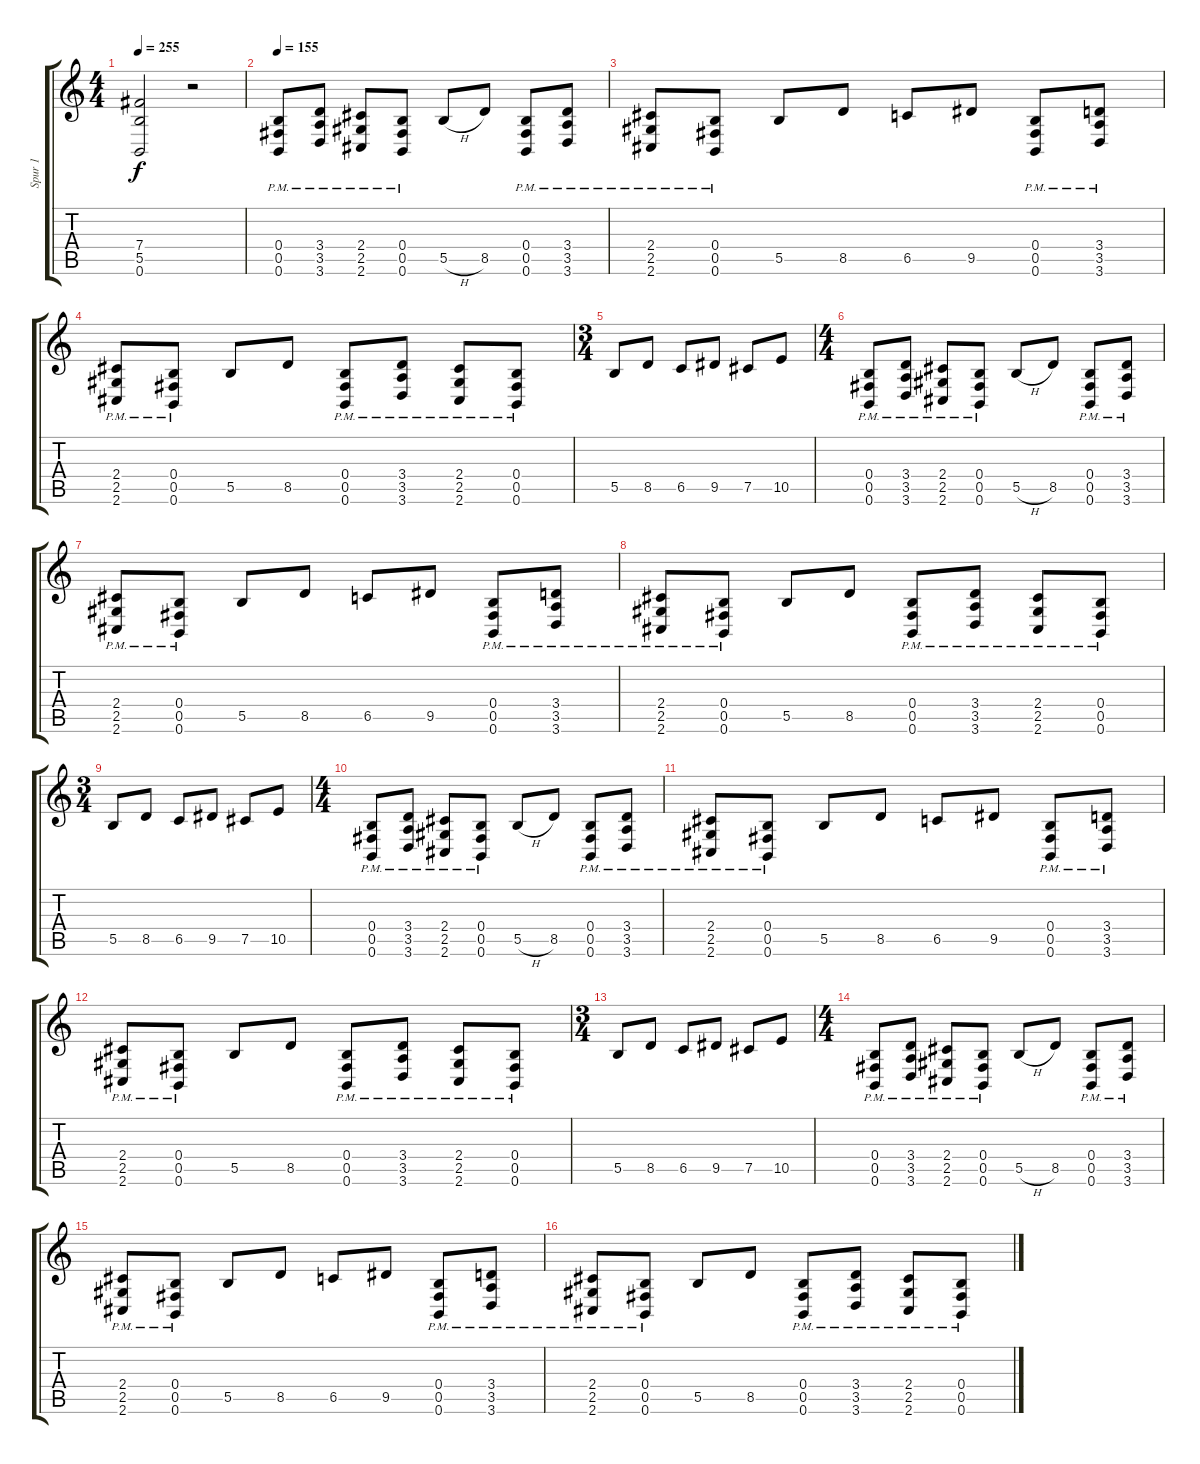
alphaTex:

\track ("Spur 1" "Spur 1") {instrument distortionguitar}
\staff {score tabs}
\tuning (Db4 Ab3 E3 B2 Gb2 B1) {hide}
\ts (4 4)
\tempo 255
\clef g2
\ks c
(7.4 5.5 0.6).2{dy f} r.2 |
\tempo 155
(0.4{pm} 0.5{pm} 0.6{pm}).8 (3.4{pm} 3.5{pm} 3.6{pm}).8 (2.4{pm} 2.5{pm} 2.6{pm}).8 (0.4{pm} 0.5{pm} 0.6{pm}).8 5.5{h}.8 8.5.8 (0.4{pm} 0.5{pm} 0.6{pm}).8 (3.4{pm} 3.5{pm} 3.6{pm}).8 |
(2.4{pm} 2.5{pm} 2.6{pm}).8 (0.4{pm} 0.5{pm} 0.6{pm}).8 5.5.8 8.5.8 6.5.8 9.5.8 (0.4{pm} 0.5{pm} 0.6{pm}).8 (3.4{pm} 3.5{pm} 3.6{pm}).8 |
(2.4{pm} 2.5{pm} 2.6{pm}).8 (0.4{pm} 0.5{pm} 0.6{pm}).8 5.5.8 8.5.8 (0.4{pm} 0.5{pm} 0.6{pm}).8 (3.4{pm} 3.5{pm} 3.6{pm}).8 (2.4{pm} 2.5{pm} 2.6{pm}).8 (0.4{pm} 0.5{pm} 0.6{pm}).8 |
\ts (3 4)
5.5.8 8.5.8 6.5.8 9.5.8 7.5.8 10.5.8 |
\ts (4 4)
(0.4{pm} 0.5{pm} 0.6{pm}).8 (3.4{pm} 3.5{pm} 3.6{pm}).8 (2.4{pm} 2.5{pm} 2.6{pm}).8 (0.4{pm} 0.5{pm} 0.6{pm}).8 5.5{h}.8 8.5.8 (0.4{pm} 0.5{pm} 0.6{pm}).8 (3.4{pm} 3.5{pm} 3.6{pm}).8 |
(2.4{pm} 2.5{pm} 2.6{pm}).8 (0.4{pm} 0.5{pm} 0.6{pm}).8 5.5.8 8.5.8 6.5.8 9.5.8 (0.4{pm} 0.5{pm} 0.6{pm}).8 (3.4{pm} 3.5{pm} 3.6{pm}).8 |
(2.4{pm} 2.5{pm} 2.6{pm}).8 (0.4{pm} 0.5{pm} 0.6{pm}).8 5.5.8 8.5.8 (0.4{pm} 0.5{pm} 0.6{pm}).8 (3.4{pm} 3.5{pm} 3.6{pm}).8 (2.4{pm} 2.5{pm} 2.6{pm}).8 (0.4{pm} 0.5{pm} 0.6{pm}).8 |
\ts (3 4)
5.5.8 8.5.8 6.5.8 9.5.8 7.5.8 10.5.8 |
\ts (4 4)
(0.4{pm} 0.5{pm} 0.6{pm}).8 (3.4{pm} 3.5{pm} 3.6{pm}).8 (2.4{pm} 2.5{pm} 2.6{pm}).8 (0.4{pm} 0.5{pm} 0.6{pm}).8 5.5{h}.8 8.5.8 (0.4{pm} 0.5{pm} 0.6{pm}).8 (3.4{pm} 3.5{pm} 3.6{pm}).8 |
(2.4{pm} 2.5{pm} 2.6{pm}).8 (0.4{pm} 0.5{pm} 0.6{pm}).8 5.5.8 8.5.8 6.5.8 9.5.8 (0.4{pm} 0.5{pm} 0.6{pm}).8 (3.4{pm} 3.5{pm} 3.6{pm}).8 |
(2.4{pm} 2.5{pm} 2.6{pm}).8 (0.4{pm} 0.5{pm} 0.6{pm}).8 5.5.8 8.5.8 (0.4{pm} 0.5{pm} 0.6{pm}).8 (3.4{pm} 3.5{pm} 3.6{pm}).8 (2.4{pm} 2.5{pm} 2.6{pm}).8 (0.4{pm} 0.5{pm} 0.6{pm}).8 |
\ts (3 4)
5.5.8 8.5.8 6.5.8 9.5.8 7.5.8 10.5.8 |
\ts (4 4)
(0.4{pm} 0.5{pm} 0.6{pm}).8 (3.4{pm} 3.5{pm} 3.6{pm}).8 (2.4{pm} 2.5{pm} 2.6{pm}).8 (0.4{pm} 0.5{pm} 0.6{pm}).8 5.5{h}.8 8.5.8 (0.4{pm} 0.5{pm} 0.6{pm}).8 (3.4{pm} 3.5{pm} 3.6{pm}).8 |
(2.4{pm} 2.5{pm} 2.6{pm}).8 (0.4{pm} 0.5{pm} 0.6{pm}).8 5.5.8 8.5.8 6.5.8 9.5.8 (0.4{pm} 0.5{pm} 0.6{pm}).8 (3.4{pm} 3.5{pm} 3.6{pm}).8 |
(2.4{pm} 2.5{pm} 2.6{pm}).8 (0.4{pm} 0.5{pm} 0.6{pm}).8 5.5.8 8.5.8 (0.4{pm} 0.5{pm} 0.6{pm}).8 (3.4{pm} 3.5{pm} 3.6{pm}).8 (2.4{pm} 2.5{pm} 2.6{pm}).8 (0.4{pm} 0.5{pm} 0.6{pm}).8
